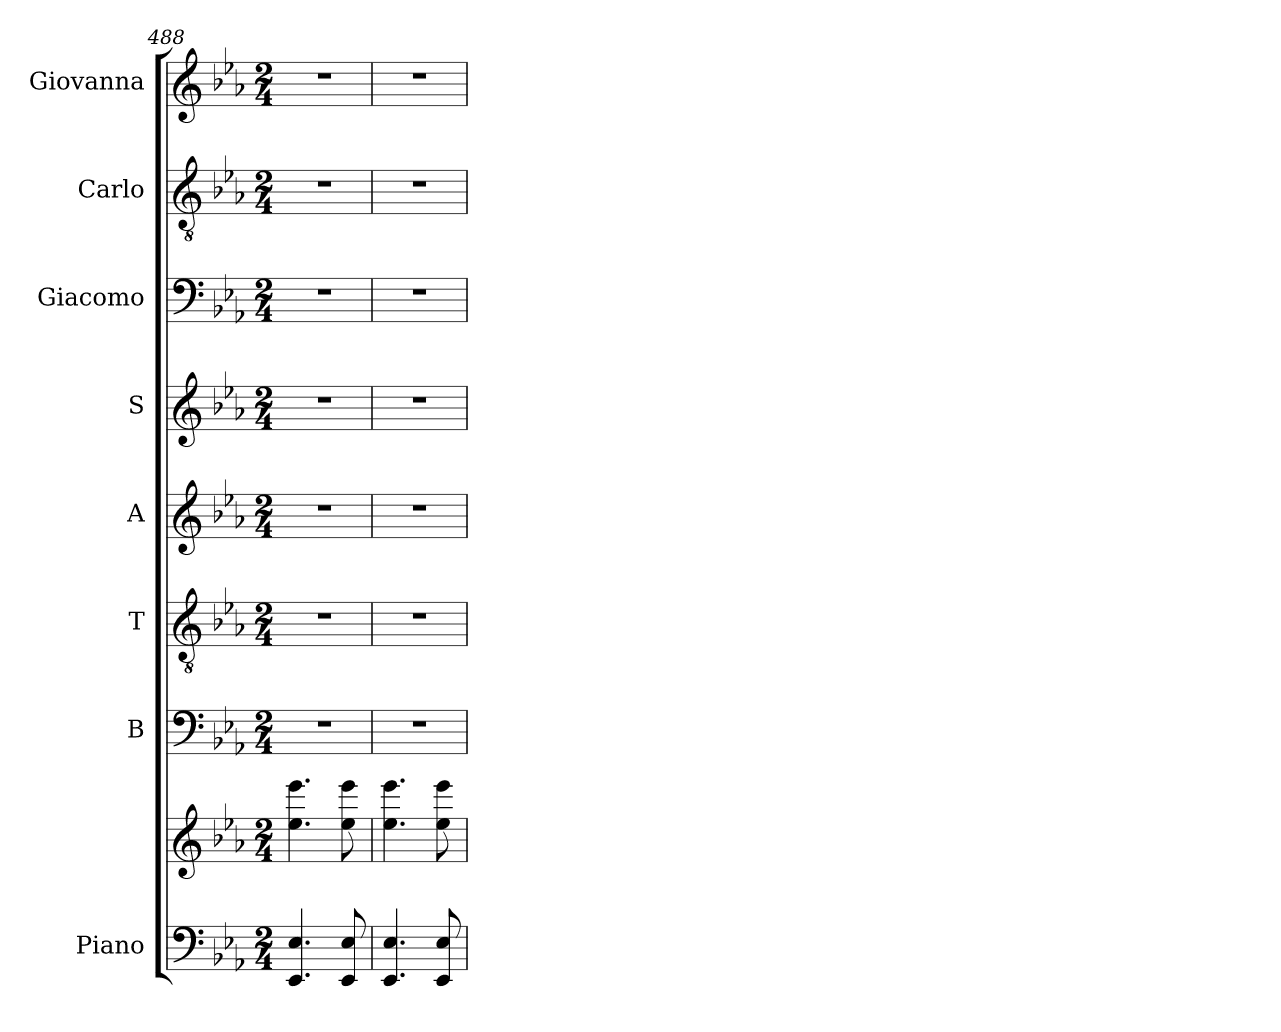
**kern	**kern	**kern	**kern	**kern	**kern	**kern	**kern	**kern
*part8	*part8	*part7	*part6	*part5	*part4	*part3	*part2	*part1
*staff9	*staff8	*staff7	*staff6	*staff5	*staff4	*staff3	*staff2	*staff1
*I"Piano	*	*I"B	*I"T	*I"A	*I"S	*I"Giacomo	*I"Carlo	*I"Giovanna
*I'Pno	*	*I'B	*I'T	*I'A	*I'S	*	*	*
*clefF4	*clefG2	*clefF4	*clefGv2	*clefG2	*clefG2	*clefF4	*clefGv2	*clefG2
*k[b-e-a-]	*k[b-e-a-]	*k[b-e-a-]	*k[b-e-a-]	*k[b-e-a-]	*k[b-e-a-]	*k[b-e-a-]	*k[b-e-a-]	*k[b-e-a-]
*M2/4	*M2/4	*M2/4	*M2/4	*M2/4	*M2/4	*M2/4	*M2/4	*M2/4
=488	=488	=488	=488	=488	=488	=488	=488	=488
4.EE-/ 4.E-/	4.ee-\ 4.eee-\	2r	2r	2r	2r	2r	2r	2r
8EE-/ 8E-/	8ee-\ 8eee-\	.	.	.	.	.	.	.
=489	=489	=489	=489	=489	=489	=489	=489	=489
4.EE-/ 4.E-/	4.ee-\ 4.eee-\	2r	2r	2r	2r	2r	2r	2r
8EE-/ 8E-/	8ee-\ 8eee-\	.	.	.	.	.	.	.
=	=	=	=	=	=	=	=	=
*-	*-	*-	*-	*-	*-	*-	*-	*-
